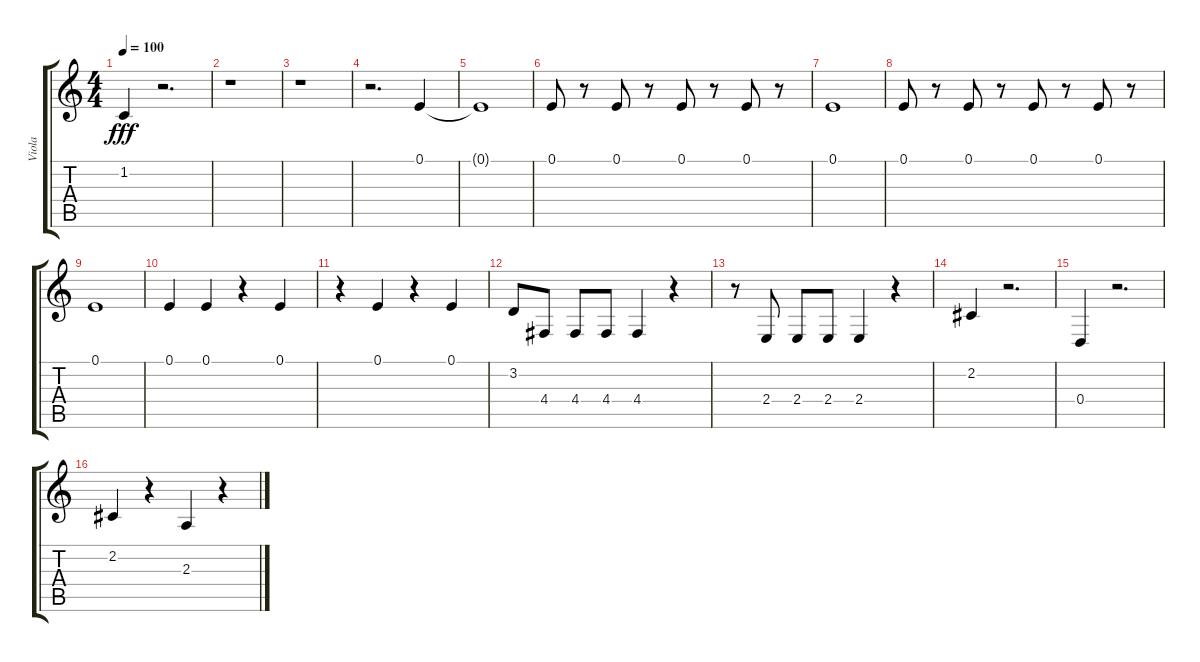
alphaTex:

\track ("Viola" "Viola") {instrument stringensemble1}
\staff {score tabs}
\tuning (E4 B3 G3 D3 A2 E2) {hide}
\ts (4 4)
\tempo 100
\clef g2
\ks c
1.2.4{dy fff} r.2{d} |
r.1 |
r.1 |
r.2{d} 0.1.4 |
0.1{t}.1 |
0.1.8 r.8 0.1.8 r.8 0.1.8 r.8 0.1.8 r.8 |
0.1.1 |
0.1.8 r.8 0.1.8 r.8 0.1.8 r.8 0.1.8 r.8 |
0.1.1 |
0.1.4 0.1.4 r.4 0.1.4 |
r.4 0.1.4 r.4 0.1.4 |
3.2.8 4.4.8 4.4.8 4.4.8 4.4.4 r.4 |
r.8 2.4.8 2.4.8 2.4.8 2.4.4 r.4 |
2.2.4 r.2{d} |
0.4.4 r.2{d} |
2.2.4 r.4 2.3.4 r.4
